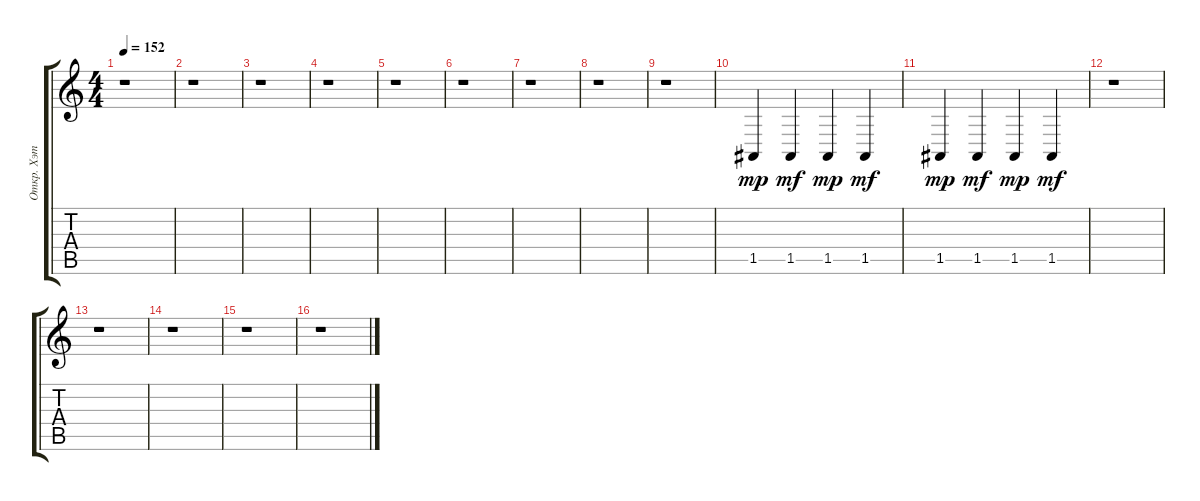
\track ("Откр. Хэт" "Откр. Хэт") {instrument acousticgrandpiano}
\staff {score tabs}
\tuning (E4 B3 G3 D3 A2 E2) {hide}
\ts (4 4)
\tempo 152
\clef g2
\ks c
r.1{dy mf} |
r.1 |
r.1 |
r.1 |
r.1 |
r.1 |
r.1 |
r.1 |
r.1 |
1.5.4{dy mp} 1.5.4{dy mf} 1.5.4{dy mp} 1.5.4{dy mf} |
1.5.4{dy mp} 1.5.4{dy mf} 1.5.4{dy mp} 1.5.4{dy mf} |
r.1 |
r.1 |
r.1 |
r.1 |
r.1
